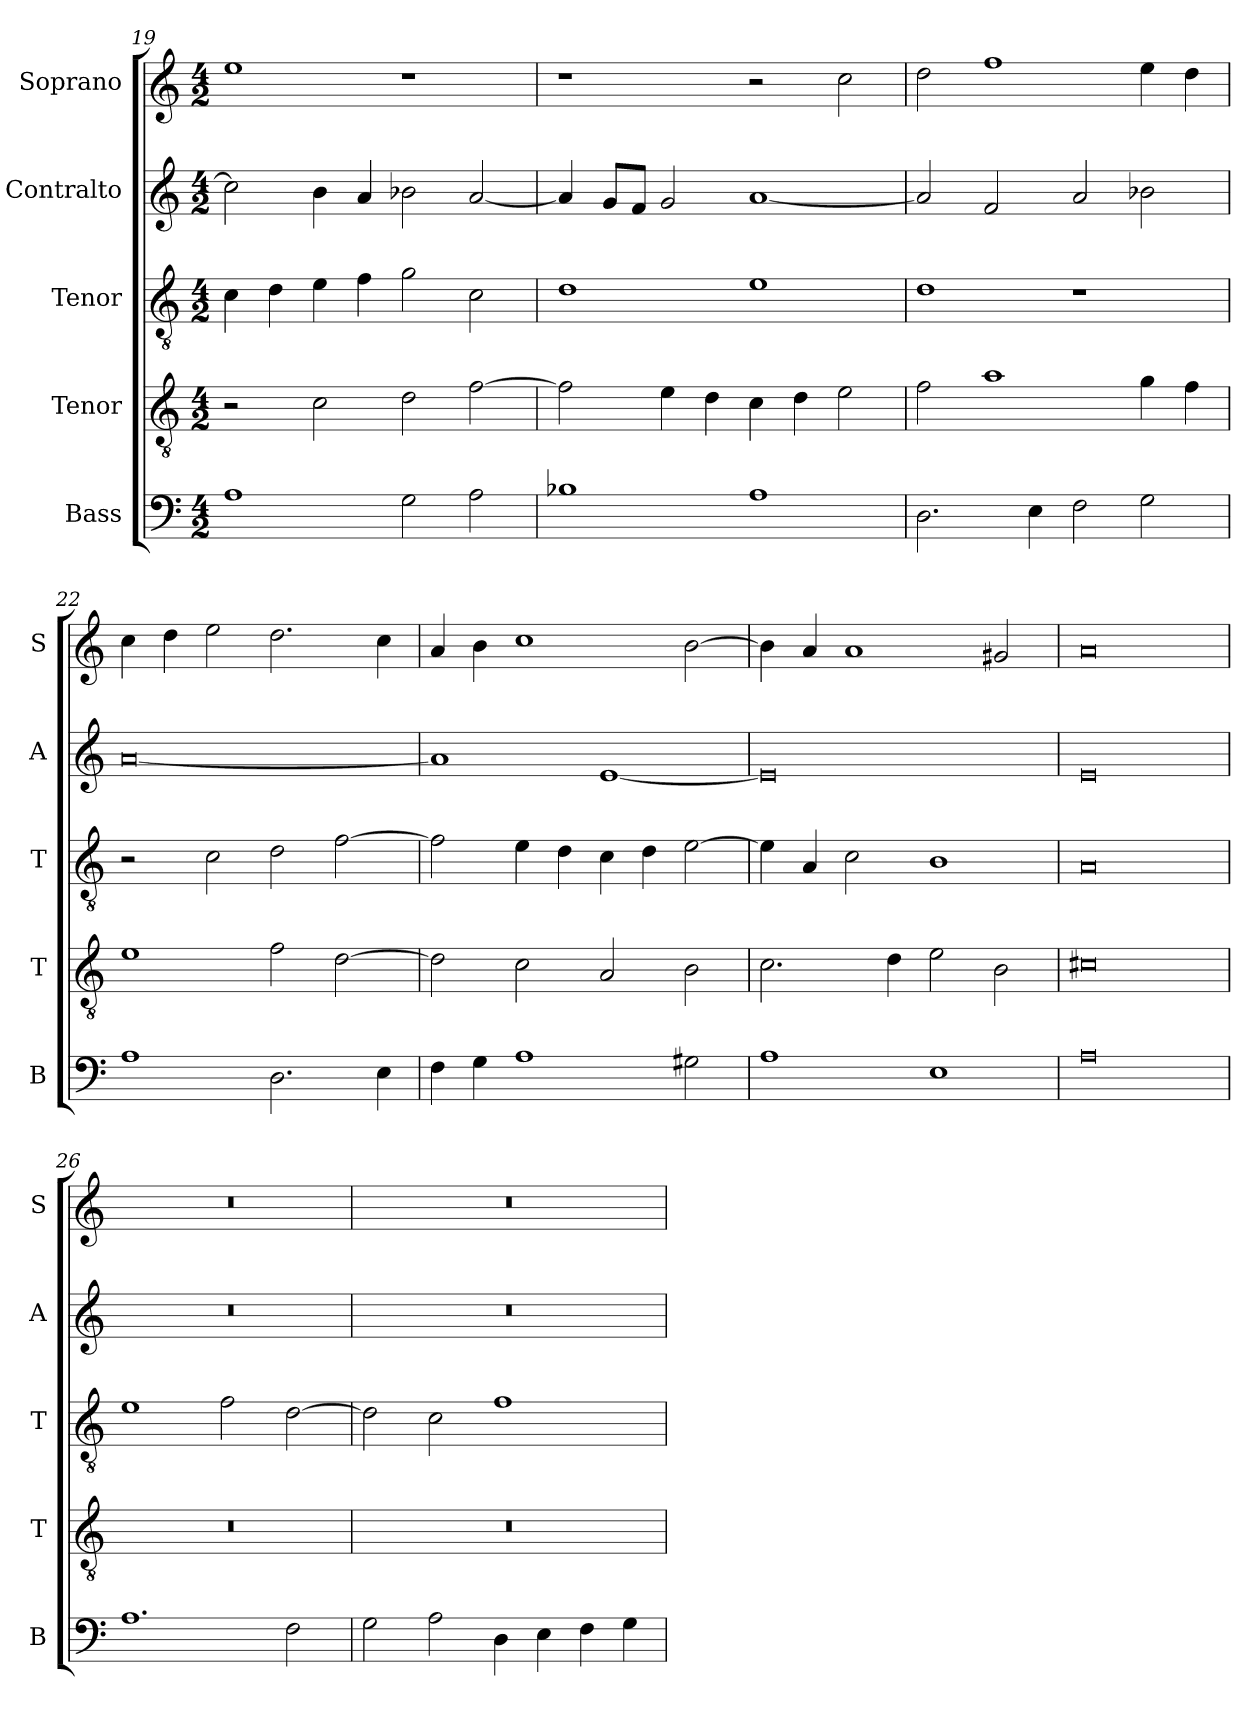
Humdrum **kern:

**kern	**kern	**kern	**kern	**kern
*part5	*part4	*part3	*part2	*part1
*staff5	*staff4	*staff3	*staff2	*staff1
*I"Bass	*I"Tenor	*I"Tenor	*I"Contralto	*I"Soprano
*I'B	*I'T	*I'T	*I'A	*I'S
*clefF4	*clefGv2	*clefGv2	*clefG2	*clefG2
*k[]	*k[]	*k[]	*k[]	*k[]
*A:aeo	*A:aeo	*A:aeo	*A:aeo	*A:aeo
*M4/2	*M4/2	*M4/2	*M4/2	*M4/2
=19	=19	=19	=19	=19
1A	2r	4c	2cc]	1ee
.	.	4d	.	.
.	2c	4e	4b	.
.	.	4f	4a	.
2G	2d	2g	2b-X	1r
2A	[2f	2c	[2a	.
=20	=20	=20	=20	=20
1B-X	2f]	1d	4a]	1r
.	.	.	8g/L	.
.	.	.	8f/J	.
.	4e	.	2g	.
.	4d	.	.	.
1A	4c	1e	[1a	2r
.	4d	.	.	.
.	2e	.	.	2cc
=21	=21	=21	=21	=21
2.D	2f	1d	2a]	2dd
.	1a	.	2f	1ff
4E	.	.	.	.
2F	.	1r	2a	.
2G	4g	.	2b-X	4ee
.	4f	.	.	4dd
=22	=22	=22	=22	=22
1A	1e	2r	[0a	4cc
.	.	.	.	4dd
.	.	2c	.	2ee
2.D	2f	2d	.	2.dd
.	[2d	[2f	.	.
4E	.	.	.	4cc
=23	=23	=23	=23	=23
4F	2d]	2f]	1a]	4a
4G	.	.	.	4b
1A	2c	4e	.	1cc
.	.	4d	.	.
.	2A	4c	[1e	.
.	.	4d	.	.
2G#X	2B	[2e	.	[2b
=24	=24	=24	=24	=24
1A	2.c	4e]	0e]	4b]
.	.	4A	.	4a
.	.	2c	.	1a
.	4d	.	.	.
1E	2e	1B	.	.
.	2B	.	.	2g#X
=25	=25	=25	=25	=25
0A	0c#X	0A	0e	0a
=26	=26	=26	=26	=26
1.A	0r	1e	0r	0r
.	.	2f	.	.
2F	.	[2d	.	.
=27	=27	=27	=27	=27
2G	0r	2d]	0r	0r
2A	.	2c	.	.
4D	.	1f	.	.
4E	.	.	.	.
4F	.	.	.	.
4G	.	.	.	.
=	=	=	=	=
*-	*-	*-	*-	*-
